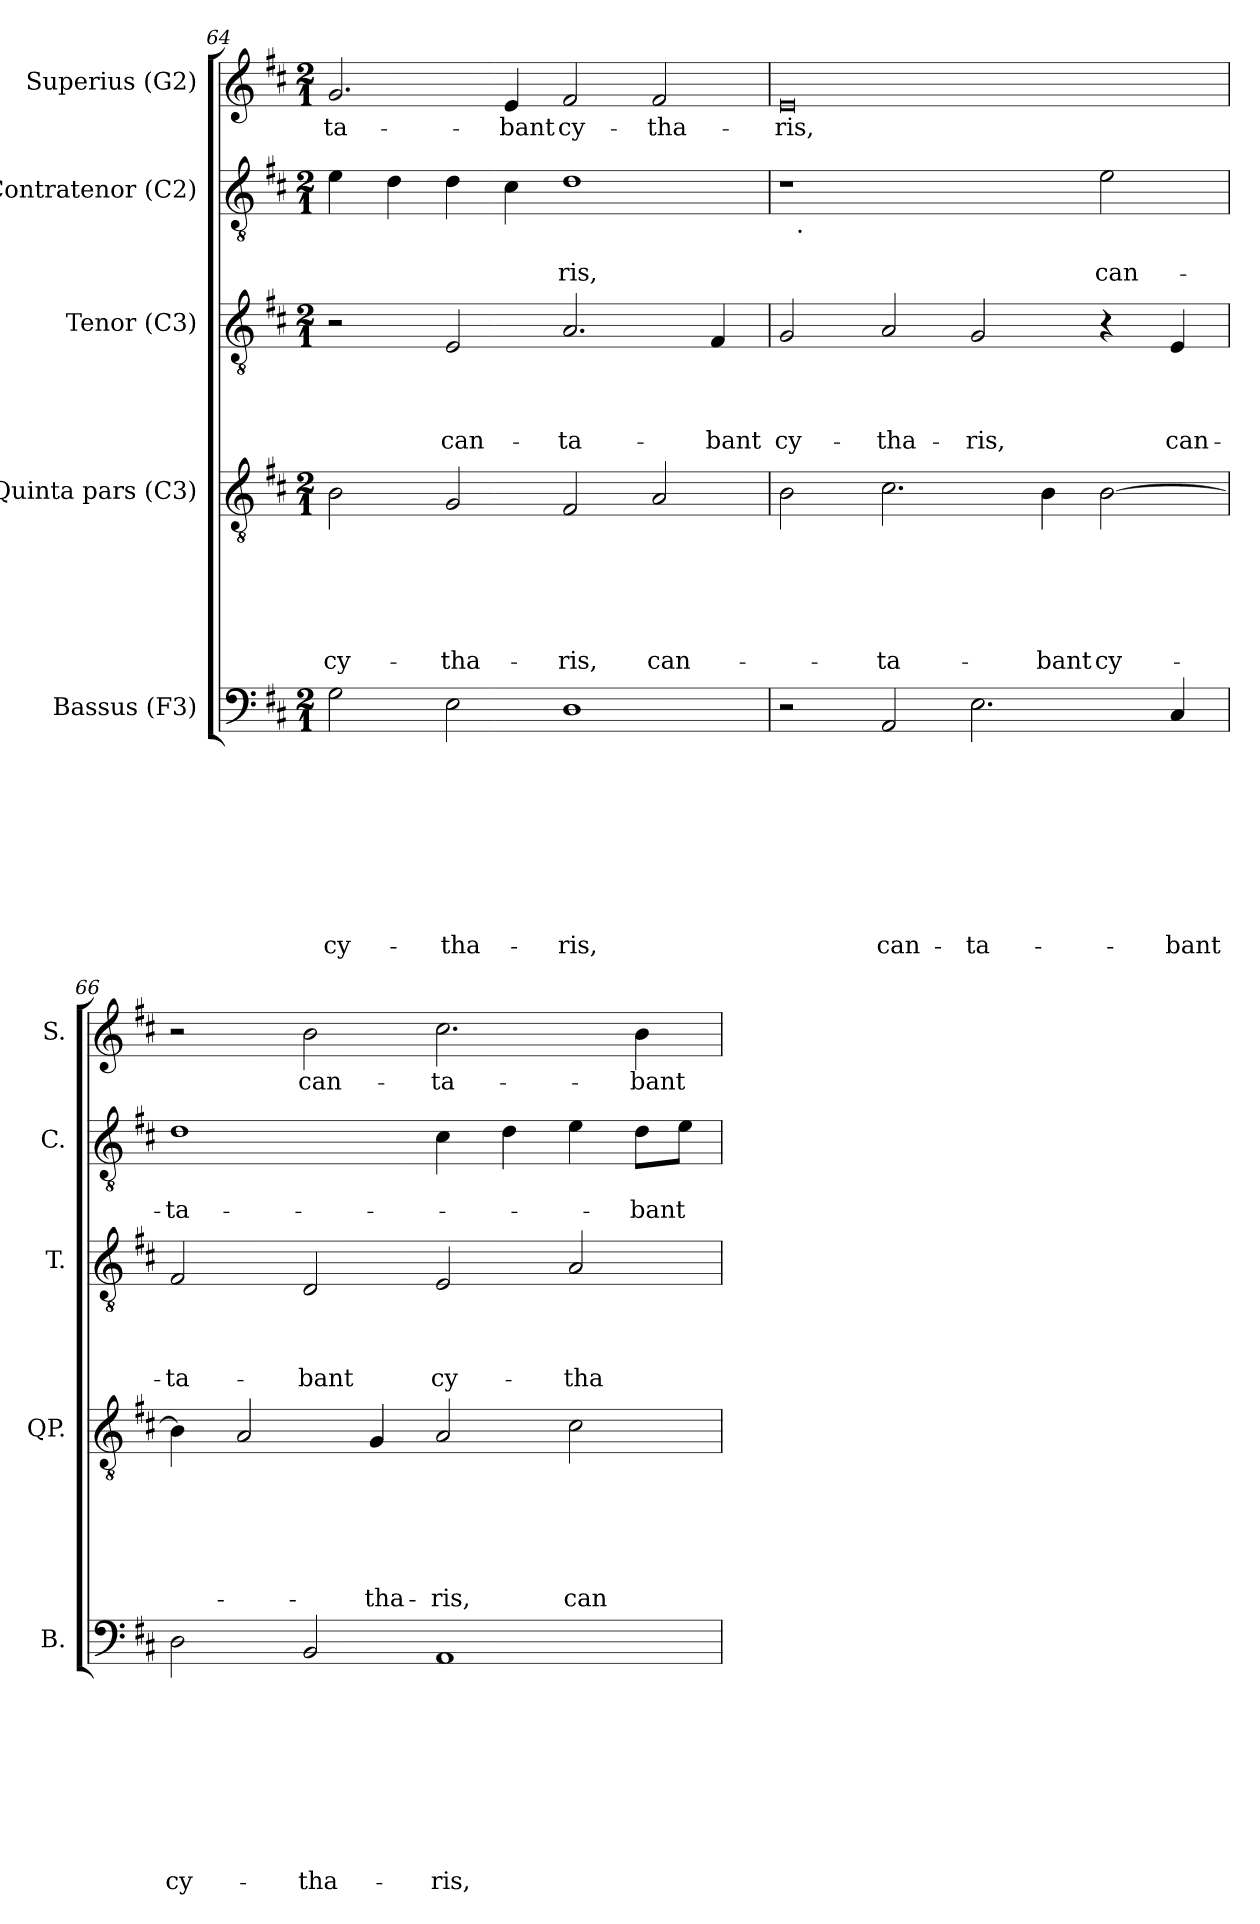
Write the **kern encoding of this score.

**kern	**text	**text	**text	**text	**text	**text	**text	**text	**text	**kern	**text	**text	**text	**text	**text	**text	**kern	**text	**text	**text	**text	**kern	**text	**text	**kern	**text
*part5	*part5	*part5	*part5	*part5	*part5	*part5	*part5	*part5	*part5	*part4	*part4	*part4	*part4	*part4	*part4	*part4	*part3	*part3	*part3	*part3	*part3	*part2	*part2	*part2	*part1	*part1
*staff5	*staff5	*staff5	*staff5	*staff5	*staff5	*staff5	*staff5	*staff5	*staff5	*staff4	*staff4	*staff4	*staff4	*staff4	*staff4	*staff4	*staff3	*staff3	*staff3	*staff3	*staff3	*staff2	*staff2	*staff2	*staff1	*staff1
*I"Bassus (F3)	*	*	*	*	*	*	*	*	*	*I"Quinta pars (C3)	*	*	*	*	*	*	*I"Tenor (C3)	*	*	*	*	*I"Contratenor (C2)	*	*	*I"Superius (G2)	*
*I'B.	*	*	*	*	*	*	*	*	*	*I'QP.	*	*	*	*	*	*	*I'T.	*	*	*	*	*I'C.	*	*	*I'S.	*
*clefF4	*	*	*	*	*	*	*	*	*	*clefGv2	*	*	*	*	*	*	*clefGv2	*	*	*	*	*clefGv2	*	*	*clefG2	*
*k[f#c#]	*	*	*	*	*	*	*	*	*	*k[f#c#]	*	*	*	*	*	*	*k[f#c#]	*	*	*	*	*k[f#c#]	*	*	*k[f#c#]	*
*D:	*	*	*	*	*	*	*	*	*	*D:	*	*	*	*	*	*	*D:	*	*	*	*	*D:	*	*	*D:	*
*M2/1	*	*	*	*	*	*	*	*	*	*M2/1	*	*	*	*	*	*	*M2/1	*	*	*	*	*M2/1	*	*	*M2/1	*
=64	=64	=64	=64	=64	=64	=64	=64	=64	=64	=64	=64	=64	=64	=64	=64	=64	=64	=64	=64	=64	=64	=64	=64	=64	=64	=64
!	!	!	!	!	!	!	!	!	!LO:LY:b	!	!	!	!	!	!	!LO:LY:b	!	!	!	!	!	!	!	!	!	!LO:LY:b
2G\	.	.	.	.	.	.	.	.	cy-	2B\	.	.	.	.	.	cy-	2r	.	.	.	.	4e\	.	.	2.g/	-ta-
.	.	.	.	.	.	.	.	.	.	.	.	.	.	.	.	.	.	.	.	.	.	4d\	.	.	.	.
!	!	!	!	!	!	!	!	!	!LO:LY:b	!	!	!	!	!	!	!LO:LY:b	!	!	!	!	!LO:LY:b	!	!	!	!	!
2E\	.	.	.	.	.	.	.	.	-tha-	2G/	.	.	.	.	.	-tha-	2E/	.	.	.	can-	4d\	.	.	.	.
!	!	!	!	!	!	!	!	!	!	!	!	!	!	!	!	!	!	!	!	!	!	!	!	!	!	!LO:LY:b
.	.	.	.	.	.	.	.	.	.	.	.	.	.	.	.	.	.	.	.	.	.	4c#\	.	.	4e/	-bant
!	!	!	!	!	!	!	!	!	!LO:LY:b	!	!	!	!	!	!	!LO:LY:b	!	!	!	!	!LO:LY:b	!	!	!LO:LY:b	!	!LO:LY:b
1D	.	.	.	.	.	.	.	.	-ris,	2F#/	.	.	.	.	.	-ris,	2.A/	.	.	.	-ta-	1d	.	-ris,	2f#/	cy-
!	!	!	!	!	!	!	!	!	!	!	!	!	!	!	!	!LO:LY:b	!	!	!	!	!	!	!	!	!	!LO:LY:b
.	.	.	.	.	.	.	.	.	.	2A/	.	.	.	.	.	can-	.	.	.	.	.	.	.	.	2f#/	-tha-
!	!	!	!	!	!	!	!	!	!	!	!	!	!	!	!	!	!	!	!	!	!LO:LY:b	!	!	!	!	!
.	.	.	.	.	.	.	.	.	.	.	.	.	.	.	.	.	4F#/	.	.	.	-bant	.	.	.	.	.
!!LO:LB:g=z
=65	=65	=65	=65	=65	=65	=65	=65	=65	=65	=65	=65	=65	=65	=65	=65	=65	=65	=65	=65	=65	=65	=65	=65	=65	=65	=65
!	!	!	!	!	!	!	!	!	!	!	!	!	!	!	!	!	!	!	!	!	!LO:LY:b	!	!	!	!	!LO:LY:b
*	*	*	*	*	*	*	*	*	*	*	*	*	*	*	*	*	*	*	*	*	*	*^	*	*	*	*
2r	.	.	.	.	.	.	.	.	.	2B\	.	.	.	.	.	.	2G/	.	.	.	cy-	1r	32ryy	.	.	0e	-ris,
!	!	!	!	!	!	!	!	!	!	!	!	!	!	!	!	!	!	!	!	!	!	!	!LO:TX:b:t=.	!	!	!	!
.	.	.	.	.	.	.	.	.	.	.	.	.	.	.	.	.	.	.	.	.	.	.	1ryy	.	.	.	.
!	!	!	!	!	!	!	!	!	!LO:LY:b	!	!	!	!	!	!	!LO:LY:b	!	!	!	!	!LO:LY:b	!	!	!	!	!	!
2AA/	.	.	.	.	.	.	.	.	can-	2.c#\	.	.	.	.	.	-ta-	2A/	.	.	.	-tha-	.	.	.	.	.	.
!	!	!	!	!	!	!	!	!	!LO:LY:b	!	!	!	!	!	!	!	!	!	!	!	!LO:LY:b	!	!	!	!	!	!
2.E\	.	.	.	.	.	.	.	.	-ta-	.	.	.	.	.	.	.	2G/	.	.	.	-ris,	2ryy	.	.	.	.	.
.	.	.	.	.	.	.	.	.	.	.	.	.	.	.	.	.	.	.	.	.	.	.	2ryy	.	.	.	.
!	!	!	!	!	!	!	!	!	!	!	!	!	!	!	!	!LO:LY:b	!	!	!	!	!	!	!	!	!	!	!
.	.	.	.	.	.	.	.	.	.	4B\	.	.	.	.	.	-bant	.	.	.	.	.	.	.	.	.	.	.
!	!	!	!	!	!	!	!	!	!	!	!	!	!	!	!	!LO:LY:b	!	!	!	!	!	!	!	!	!LO:LY:b	!	!
.	.	.	.	.	.	.	.	.	.	[>2B\	.	.	.	.	.	cy-	4r	.	.	.	.	2e\	.	.	can-	.	.
.	.	.	.	.	.	.	.	.	.	.	.	.	.	.	.	.	.	.	.	.	.	.	4...ryy	.	.	.	.
!	!	!	!	!	!	!	!	!	!LO:LY:b	!	!	!	!	!	!	!	!	!	!	!	!LO:LY:b	!	!	!	!	!	!
4C#/	.	.	.	.	.	.	.	.	-bant	.	.	.	.	.	.	.	4E/	.	.	.	can-	.	.	.	.	.	.
=66	=66	=66	=66	=66	=66	=66	=66	=66	=66	=66	=66	=66	=66	=66	=66	=66	=66	=66	=66	=66	=66	=66	=66	=66	=66	=66	=66
!	!	!	!	!	!	!	!	!	!LO:LY:b	!	!	!	!	!	!	!	!	!	!	!	!LO:LY:b	!	!	!	!LO:LY:b	!	!
*	*	*	*	*	*	*	*	*	*	*	*	*	*	*	*	*	*	*	*	*	*	*v	*v	*	*	*	*
2D\	.	.	.	.	.	.	.	.	cy-	4B\]	.	.	.	.	.	.	2F#/	.	.	.	-ta-	1d	.	-ta-	2r	.
.	.	.	.	.	.	.	.	.	.	2A/	.	.	.	.	.	.	.	.	.	.	.	.	.	.	.	.
!	!	!	!	!	!	!	!	!	!LO:LY:b	!	!	!	!	!	!	!	!	!	!	!	!LO:LY:b	!	!	!	!	!LO:LY:b
2BB/	.	.	.	.	.	.	.	.	-tha-	.	.	.	.	.	.	.	2D/	.	.	.	-bant	.	.	.	2b\	can-
!	!	!	!	!	!	!	!	!	!	!	!	!	!	!	!	!LO:LY:b	!	!	!	!	!	!	!	!	!	!
.	.	.	.	.	.	.	.	.	.	4G/	.	.	.	.	.	-tha-	.	.	.	.	.	.	.	.	.	.
!	!	!	!	!	!	!	!	!	!LO:LY:b	!	!	!	!	!	!	!LO:LY:b	!	!	!	!	!LO:LY:b	!	!	!	!	!LO:LY:b
1AA	.	.	.	.	.	.	.	.	-ris,	2A/	.	.	.	.	.	-ris,	2E/	.	.	.	cy-	4c#\	.	.	2.cc#\	-ta-
.	.	.	.	.	.	.	.	.	.	.	.	.	.	.	.	.	.	.	.	.	.	4d\	.	.	.	.
!	!	!	!	!	!	!	!	!	!	!	!	!	!	!	!	!LO:LY:b	!	!	!	!	!LO:LY:b	!	!	!	!	!
.	.	.	.	.	.	.	.	.	.	2c#\	.	.	.	.	.	can-	2A/	.	.	.	-tha-	4e\	.	.	.	.
!	!	!	!	!	!	!	!	!	!	!	!	!	!	!	!	!	!	!	!	!	!	!	!	!LO:LY:b	!	!LO:LY:b
.	.	.	.	.	.	.	.	.	.	.	.	.	.	.	.	.	.	.	.	.	.	8d\L	.	-bant	4b\	-bant
.	.	.	.	.	.	.	.	.	.	.	.	.	.	.	.	.	.	.	.	.	.	8e\J	.	.	.	.
=	=	=	=	=	=	=	=	=	=	=	=	=	=	=	=	=	=	=	=	=	=	=	=	=	=	=
*-	*-	*-	*-	*-	*-	*-	*-	*-	*-	*-	*-	*-	*-	*-	*-	*-	*-	*-	*-	*-	*-	*-	*-	*-	*-	*-
